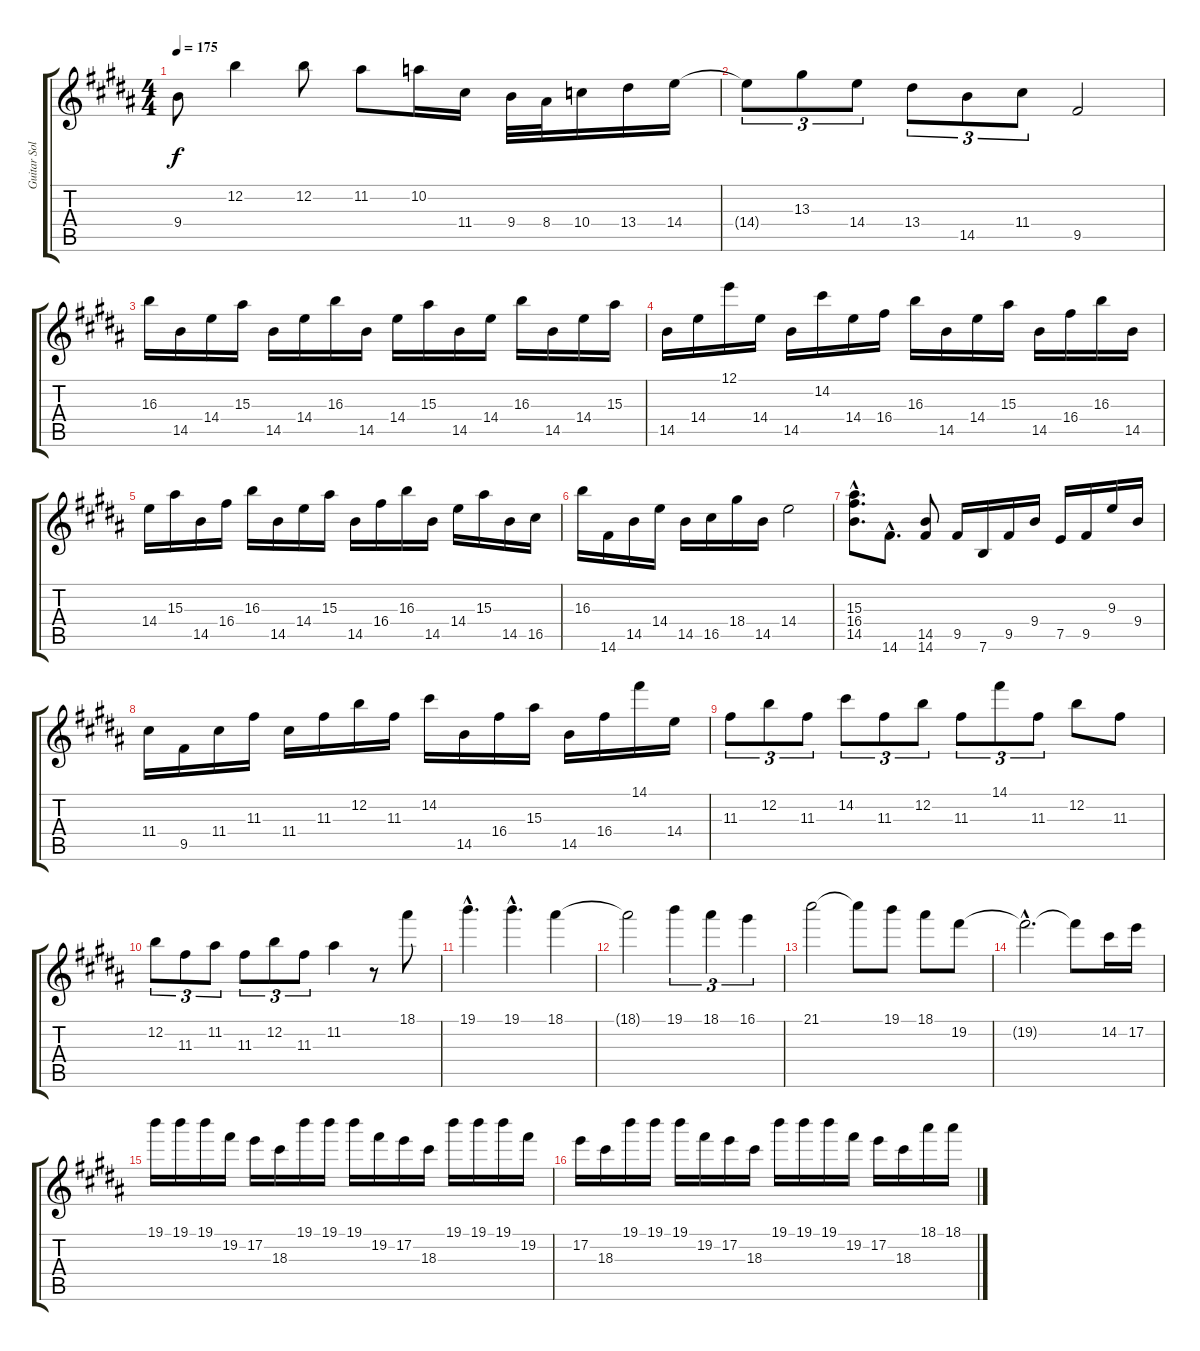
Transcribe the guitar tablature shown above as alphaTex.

\track ("Guitar Solo 1" "Guitar Sol") {instrument distortionguitar}
\staff {score tabs}
\tuning (E4 B3 G3 D3 A2 E2) {hide}
\ts (4 4)
\tempo 175
\clef g2
\ks b
9.4{t}.8{dy f} 12.2.4 12.2.8 11.2.8 10.2.16 11.4.16 9.4.32 8.4.32 10.4.16 13.4.16 14.4.16 |
14.4{t}.8{tu (3 2)} 13.3.8{tu (3 2)} 14.4.8{tu (3 2)} 13.4.8{tu (3 2)} 14.5.8{tu (3 2)} 11.4.8{tu (3 2)} 9.5.2 |
16.3.16 14.5.16 14.4.16 15.3.16 14.5.16 14.4.16 16.3.16 14.5.16 14.4.16 15.3.16 14.5.16 14.4.16 16.3.16 14.5.16 14.4.16 15.3.16 |
14.5.16 14.4.16 12.1.16 14.4.16 14.5.16 14.2.16 14.4.16 16.4.16 16.3.16 14.5.16 14.4.16 15.3.16 14.5.16 16.4.16 16.3.16 14.5.16 |
14.4.16 15.3.16 14.5.16 16.4.16 16.3.16 14.5.16 14.4.16 15.3.16 14.5.16 16.4.16 16.3.16 14.5.16 14.4.16 15.3.16 14.5.16 16.5.16 |
16.3.16 14.6.16 14.5.16 14.4.16 14.5.16 16.5.16 18.4.16 14.5.16 14.4.2 |
(15.3{hac} 16.4{hac} 14.5{hac}).8{d} 14.6{hac}.8{d} (14.5 14.6).8 9.5.16 7.6.16 9.5.16 9.4.16 7.5.16 9.5.16 9.3.16 9.4.16 |
11.4.16 9.5.16 11.4.16 11.3.16 11.4.16 11.3.16 12.2.16 11.3.16 14.2.16 14.5.16 16.4.16 15.3.16 14.5.16 16.4.16 14.1.16 14.4.16 |
11.3.8{tu (3 2)} 12.2.8{tu (3 2)} 11.3.8{tu (3 2)} 14.2.8{tu (3 2)} 11.3.8{tu (3 2)} 12.2.8{tu (3 2)} 11.3.8{tu (3 2)} 14.1.8{tu (3 2)} 11.3.8{tu (3 2)} 12.2.8 11.3.8 |
12.2.8{tu (3 2)} 11.3.8{tu (3 2)} 11.2.8{tu (3 2)} 11.3.8{tu (3 2)} 12.2.8{tu (3 2)} 11.3.8{tu (3 2)} 11.2.4 r.8 18.1.8 |
19.1{hac}.4{d} 19.1{hac}.4{d} 18.1.4 |
18.1{t}.2 19.1.4{tu (3 2)} 18.1.4{tu (3 2)} 16.1.4{tu (3 2)} |
21.1.2 21.1{t}.8 19.1.8 18.1.8 19.2.8 |
19.2{hac t}.2{d} 19.2{t}.8 14.2.16 17.2.16 |
19.1.16 19.1.16 19.1.16 19.2.16 17.2.16 18.3.16 19.1.16 19.1.16 19.1.16 19.2.16 17.2.16 18.3.16 19.1.16 19.1.16 19.1.16 19.2.16 |
17.2.16 18.3.16 19.1.16 19.1.16 19.1.16 19.2.16 17.2.16 18.3.16 19.1.16 19.1.16 19.1.16 19.2.16 17.2.16 18.3.16 18.1.16 18.1.16
